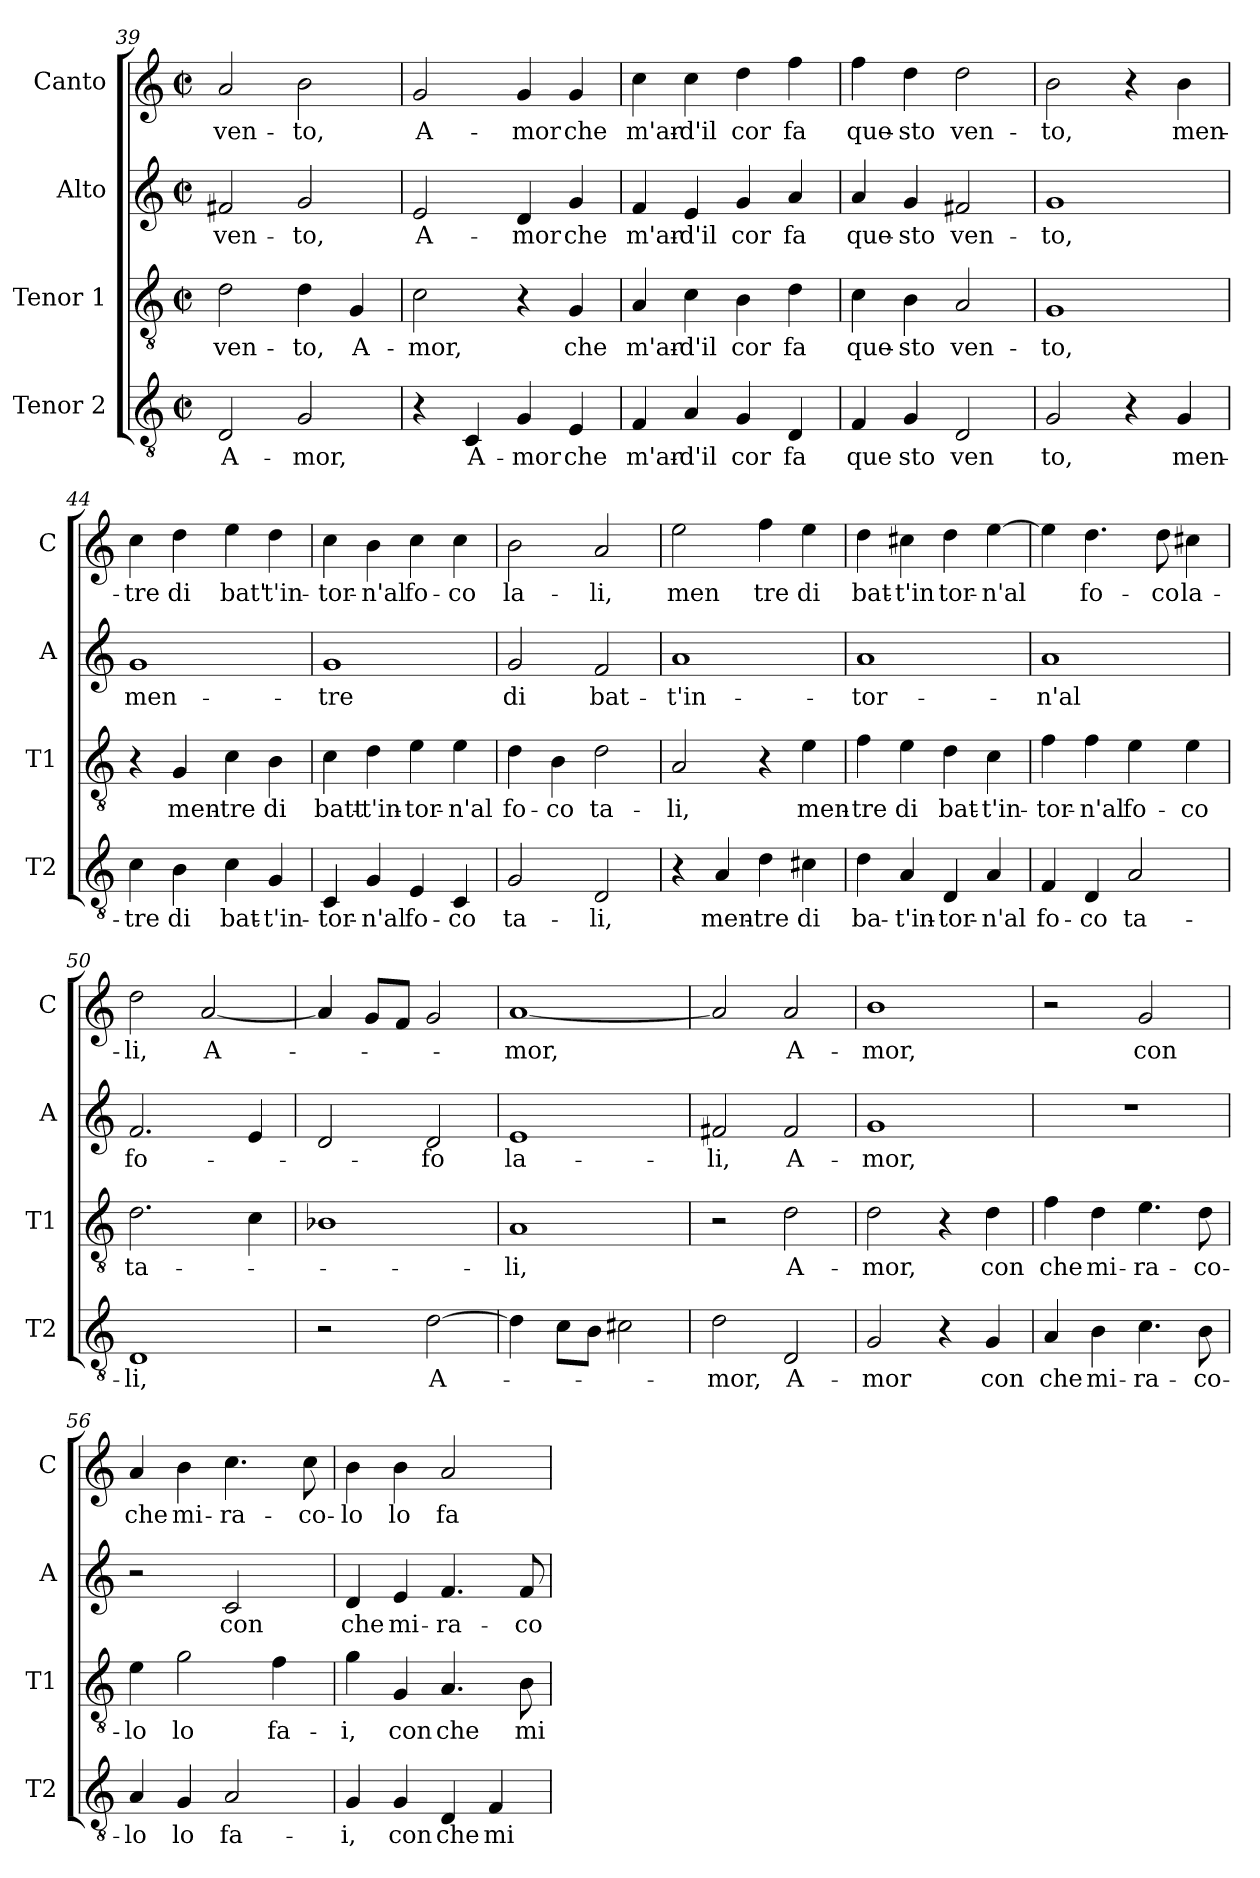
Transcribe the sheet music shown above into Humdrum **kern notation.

**kern	**text	**kern	**text	**kern	**text	**kern	**text
*part4	*part4	*part3	*part3	*part2	*part2	*part1	*part1
*staff4	*staff4	*staff3	*staff3	*staff2	*staff2	*staff1	*staff1
*I"Tenor 2	*	*I"Tenor 1	*	*I"Alto	*	*I"Canto	*
*I'T2	*	*I'T1	*	*I'A	*	*I'C	*
*clefGv2	*	*clefGv2	*	*clefG2	*	*clefG2	*
*k[]	*	*k[]	*	*k[]	*	*k[]	*
*C:	*	*C:	*	*C:	*	*C:	*
*M2/2	*	*M2/2	*	*M2/2	*	*M2/2	*
*met(c|)	*	*met(c|)	*	*met(c|)	*	*met(c|)	*
=39	=39	=39	=39	=39	=39	=39	=39
!	!LO:LY:b	!	!LO:LY:b	!	!LO:LY:b	!	!LO:LY:b
2D/	A-	2d\	ven-	2f#X/	ven-	2a/	ven-
!	!LO:LY:b	!	!LO:LY:b	!	!LO:LY:b	!	!LO:LY:b
2G/	-mor,	4d\	-to,	2g/	-to,	2b\	-to,
!	!	!	!LO:LY:b	!	!	!	!
.	.	4G/	A-	.	.	.	.
=40	=40	=40	=40	=40	=40	=40	=40
!	!	!	!LO:LY:b	!	!LO:LY:b	!	!LO:LY:b
4r	.	2c\	-mor,	2e/	A-	2g/	A-
!	!LO:LY:b	!	!	!	!	!	!
4C/	A-	.	.	.	.	.	.
!	!LO:LY:b	!	!	!	!LO:LY:b	!	!LO:LY:b
4G/	-mor	4r	.	4d/	-mor	4g/	-mor
!	!LO:LY:b	!	!LO:LY:b	!	!LO:LY:b	!	!LO:LY:b
4E/	che	4G/	che	4g/	che	4g/	che
=41	=41	=41	=41	=41	=41	=41	=41
!	!LO:LY:b	!	!LO:LY:b	!	!LO:LY:b	!	!LO:LY:b
4F/	m'ar-	4A/	m'ar-	4f/	m'ar-	4cc\	m'ar-
!	!LO:LY:b	!	!LO:LY:b	!	!LO:LY:b	!	!LO:LY:b
4A/	-d'il	4c\	-d'il	4e/	-d'il	4cc\	-d'il
!	!LO:LY:b	!	!LO:LY:b	!	!LO:LY:b	!	!LO:LY:b
4G/	cor	4B\	cor	4g/	cor	4dd\	cor
!	!LO:LY:b	!	!LO:LY:b	!	!LO:LY:b	!	!LO:LY:b
4D/	fa	4d\	fa	4a/	fa	4ff\	fa
!!LO:PB:g=z
=42	=42	=42	=42	=42	=42	=42	=42
!	!LO:LY:b	!	!LO:LY:b	!	!LO:LY:b	!	!LO:LY:b
4F/	que	4c\	que-	4a/	que-	4ff\	que-
!	!LO:LY:b	!	!LO:LY:b	!	!LO:LY:b	!	!LO:LY:b
4G/	sto	4B\	-sto	4g/	-sto	4dd\	-sto
!	!LO:LY:b	!	!LO:LY:b	!	!LO:LY:b	!	!LO:LY:b
2D/	ven	2A/	ven-	2f#X/	ven-	2dd\	ven-
=43	=43	=43	=43	=43	=43	=43	=43
!	!LO:LY:b	!	!LO:LY:b	!	!LO:LY:b	!	!LO:LY:b
2G/	to,	1G	-to,	1g	-to,	2b\	-to,
4r	.	.	.	.	.	4r	.
!	!LO:LY:b	!	!	!	!	!	!LO:LY:b
4G/	men-	.	.	.	.	4b\	men-
=44	=44	=44	=44	=44	=44	=44	=44
!	!LO:LY:b	!	!	!	!LO:LY:b	!	!LO:LY:b
4c\	-tre	4r	.	1g	men-	4cc\	-tre
!	!LO:LY:b	!	!LO:LY:b	!	!	!	!LO:LY:b
4B\	di	4G/	men-	.	.	4dd\	di
!	!LO:LY:b	!	!LO:LY:b	!	!	!	!LO:LY:b
4c\	bat-	4c\	-tre	.	.	4ee\	bat'
!	!LO:LY:b	!	!LO:LY:b	!	!	!	!LO:LY:b
4G/	-t'in-	4B\	di	.	.	4dd\	t'in-
=45	=45	=45	=45	=45	=45	=45	=45
!	!LO:LY:b	!	!LO:LY:b	!	!LO:LY:b	!	!LO:LY:b
4C/	-tor-	4c\	batt-	1g	-tre	4cc\	-tor-
!	!LO:LY:b	!	!LO:LY:b	!	!	!	!LO:LY:b
4G/	-n'al	4d\	-t'in-	.	.	4b\	-n'al
!	!LO:LY:b	!	!LO:LY:b	!	!	!	!LO:LY:b
4E/	fo-	4e\	-tor-	.	.	4cc\	fo-
!	!LO:LY:b	!	!LO:LY:b	!	!	!	!LO:LY:b
4C/	-co	4e\	-n'al	.	.	4cc\	-co
=46	=46	=46	=46	=46	=46	=46	=46
!	!LO:LY:b	!	!LO:LY:b	!	!LO:LY:b	!	!LO:LY:b
2G/	ta-	4d\	fo-	2g/	di	2b\	la-
!	!	!	!LO:LY:b	!	!	!	!
.	.	4B\	-co	.	.	.	.
!	!LO:LY:b	!	!LO:LY:b	!	!LO:LY:b	!	!LO:LY:b
2D/	-li,	2d\	ta-	2f/	bat-	2a/	-li,
=47	=47	=47	=47	=47	=47	=47	=47
!	!	!	!LO:LY:b	!	!LO:LY:b	!	!LO:LY:b
4r	.	2A/	-li,	1a	-t'in-	2ee\	men
!	!LO:LY:b	!	!	!	!	!	!
4A/	men-	.	.	.	.	.	.
!	!LO:LY:b	!	!	!	!	!	!LO:LY:b
4d\	-tre	4r	.	.	.	4ff\	tre
!	!LO:LY:b	!	!LO:LY:b	!	!	!	!LO:LY:b
4c#X\	di	4e\	men-	.	.	4ee\	di
!!LO:LB:g=z
=48	=48	=48	=48	=48	=48	=48	=48
!	!LO:LY:b	!	!LO:LY:b	!	!LO:LY:b	!	!LO:LY:b
4d\	ba-	4f\	-tre	1a	-tor-	4dd\	bat-
!	!LO:LY:b	!	!LO:LY:b	!	!	!	!LO:LY:b
4A/	-t'in-	4e\	di	.	.	4cc#X\	-t'in
!	!LO:LY:b	!	!LO:LY:b	!	!	!	!LO:LY:b
4D/	-tor-	4d\	bat-	.	.	4dd\	tor-
!	!LO:LY:b	!	!LO:LY:b	!	!	!	!LO:LY:b
4A/	-n'al	4c\	-t'in-	.	.	[4ee\	-n'al
=49	=49	=49	=49	=49	=49	=49	=49
!	!LO:LY:b	!	!LO:LY:b	!	!LO:LY:b	!	!
4F/	fo-	4f\	-tor-	1a	-n'al	4ee\]	.
!	!LO:LY:b	!	!LO:LY:b	!	!	!	!LO:LY:b
4D/	-co	4f\	-n'al	.	.	4.dd\	fo-
!	!LO:LY:b	!	!LO:LY:b	!	!	!	!
2A/	ta-	4e\	fo-	.	.	.	.
!	!	!	!	!	!	!	!LO:LY:b
.	.	.	.	.	.	8dd\	-co
!	!	!	!LO:LY:b	!	!	!	!LO:LY:b
.	.	4e\	-co	.	.	4cc#X\	la-
=50	=50	=50	=50	=50	=50	=50	=50
!	!LO:LY:b	!	!LO:LY:b	!	!LO:LY:b	!	!LO:LY:b
1D	-li,	2.d\	ta-	2.f/	fo-	2dd\	-li,
!	!	!	!	!	!	!	!LO:LY:b
.	.	.	.	.	.	[2a/	A-
.	.	4c\	.	4e/	.	.	.
=51	=51	=51	=51	=51	=51	=51	=51
2r	.	1B-X	.	2d/	.	4a/]	.
.	.	.	.	.	.	8g/L	.
.	.	.	.	.	.	8f/J	.
!	!LO:LY:b	!	!	!	!LO:LY:b	!	!
[2d\	A-	.	.	2d/	-fo	2g/	.
=52	=52	=52	=52	=52	=52	=52	=52
!	!	!	!LO:LY:b	!	!LO:LY:b	!	!LO:LY:b
4d\]	.	1A	-li,	1e	la-	[1a	-mor,
8c\L	.	.	.	.	.	.	.
8B\J	.	.	.	.	.	.	.
2c#X\	.	.	.	.	.	.	.
=53	=53	=53	=53	=53	=53	=53	=53
!	!LO:LY:b	!	!	!	!LO:LY:b	!	!
2d\	-mor,	2r	.	2f#X/	-li,	2a/]	.
!	!LO:LY:b	!	!LO:LY:b	!	!LO:LY:b	!	!LO:LY:b
2D/	A-	2d\	A-	2f#/	A-	2a/	A-
!!LO:LB:g=z
=54	=54	=54	=54	=54	=54	=54	=54
!	!LO:LY:b	!	!LO:LY:b	!	!LO:LY:b	!	!LO:LY:b
2G/	-mor	2d\	-mor,	1g	-mor,	1b	-mor,
4r	.	4r	.	.	.	.	.
!	!LO:LY:b	!	!LO:LY:b	!	!	!	!
4G/	con	4d\	con	.	.	.	.
=55	=55	=55	=55	=55	=55	=55	=55
!	!LO:LY:b	!	!LO:LY:b	!	!	!	!
4A/	che	4f\	che	1r	.	2r	.
!	!LO:LY:b	!	!LO:LY:b	!	!	!	!
4B\	mi-	4d\	mi-	.	.	.	.
!	!LO:LY:b	!	!LO:LY:b	!	!	!	!LO:LY:b
4.c\	-ra-	4.e\	-ra-	.	.	2g/	con
!	!LO:LY:b	!	!LO:LY:b	!	!	!	!
8B\	-co-	8d\	-co-	.	.	.	.
=56	=56	=56	=56	=56	=56	=56	=56
!	!LO:LY:b	!	!LO:LY:b	!	!	!	!LO:LY:b
4A/	-lo	4e\	-lo	2r	.	4a/	che
!	!LO:LY:b	!	!LO:LY:b	!	!	!	!LO:LY:b
4G/	lo	2g\	lo	.	.	4b\	mi-
!	!LO:LY:b	!	!	!	!LO:LY:b	!	!LO:LY:b
2A/	fa-	.	.	2c/	con	4.cc\	-ra-
!	!	!	!LO:LY:b	!	!	!	!
.	.	4f\	fa-	.	.	.	.
!	!	!	!	!	!	!	!LO:LY:b
.	.	.	.	.	.	8cc\	-co-
=57	=57	=57	=57	=57	=57	=57	=57
!	!LO:LY:b	!	!LO:LY:b	!	!LO:LY:b	!	!LO:LY:b
4G/	-i,	4g\	-i,	4d/	che	4b\	-lo
!	!LO:LY:b	!	!LO:LY:b	!	!LO:LY:b	!	!LO:LY:b
4G/	con	4G/	con	4e/	mi-	4b\	lo
!	!LO:LY:b	!	!LO:LY:b	!	!LO:LY:b	!	!LO:LY:b
4D/	che	4.A/	che	4.f/	-ra-	2a/	fa-
!	!LO:LY:b	!	!	!	!	!	!
4F/	mi-	.	.	.	.	.	.
!	!	!	!LO:LY:b	!	!LO:LY:b	!	!
.	.	8B\	mi-	8f/	-co-	.	.
=	=	=	=	=	=	=	=
*-	*-	*-	*-	*-	*-	*-	*-
